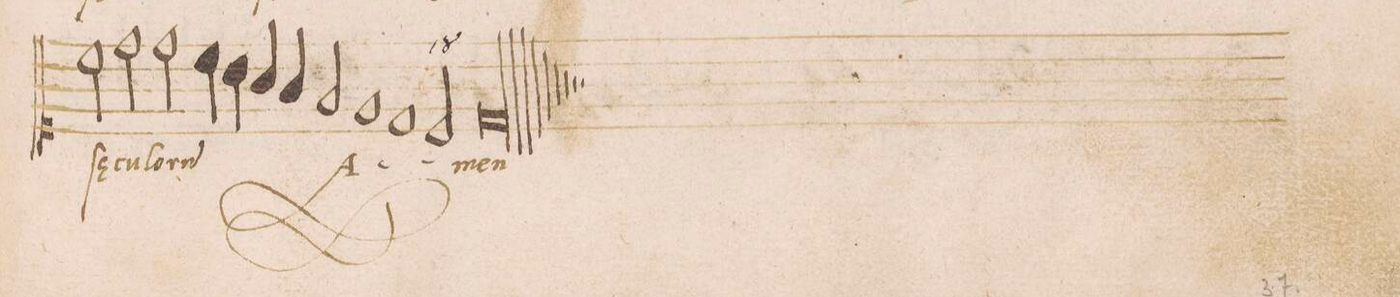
**kern	**text
*I"DISCANTVS	*
*clefC1	*
*k[]	*
*met(c|)	*
*M2/1	*
2cc\	ſae-
2dd\	-cu-
2dd\	-lo-
=238	=238
4cc\	-ru(m)
4b\	.
4a/	.
4g/	.
2f/	A-
1e	.
=239	=239
1d	.
2c/	.
=240	=240
00d	-men
=241	=241
==	==
*-	*-
